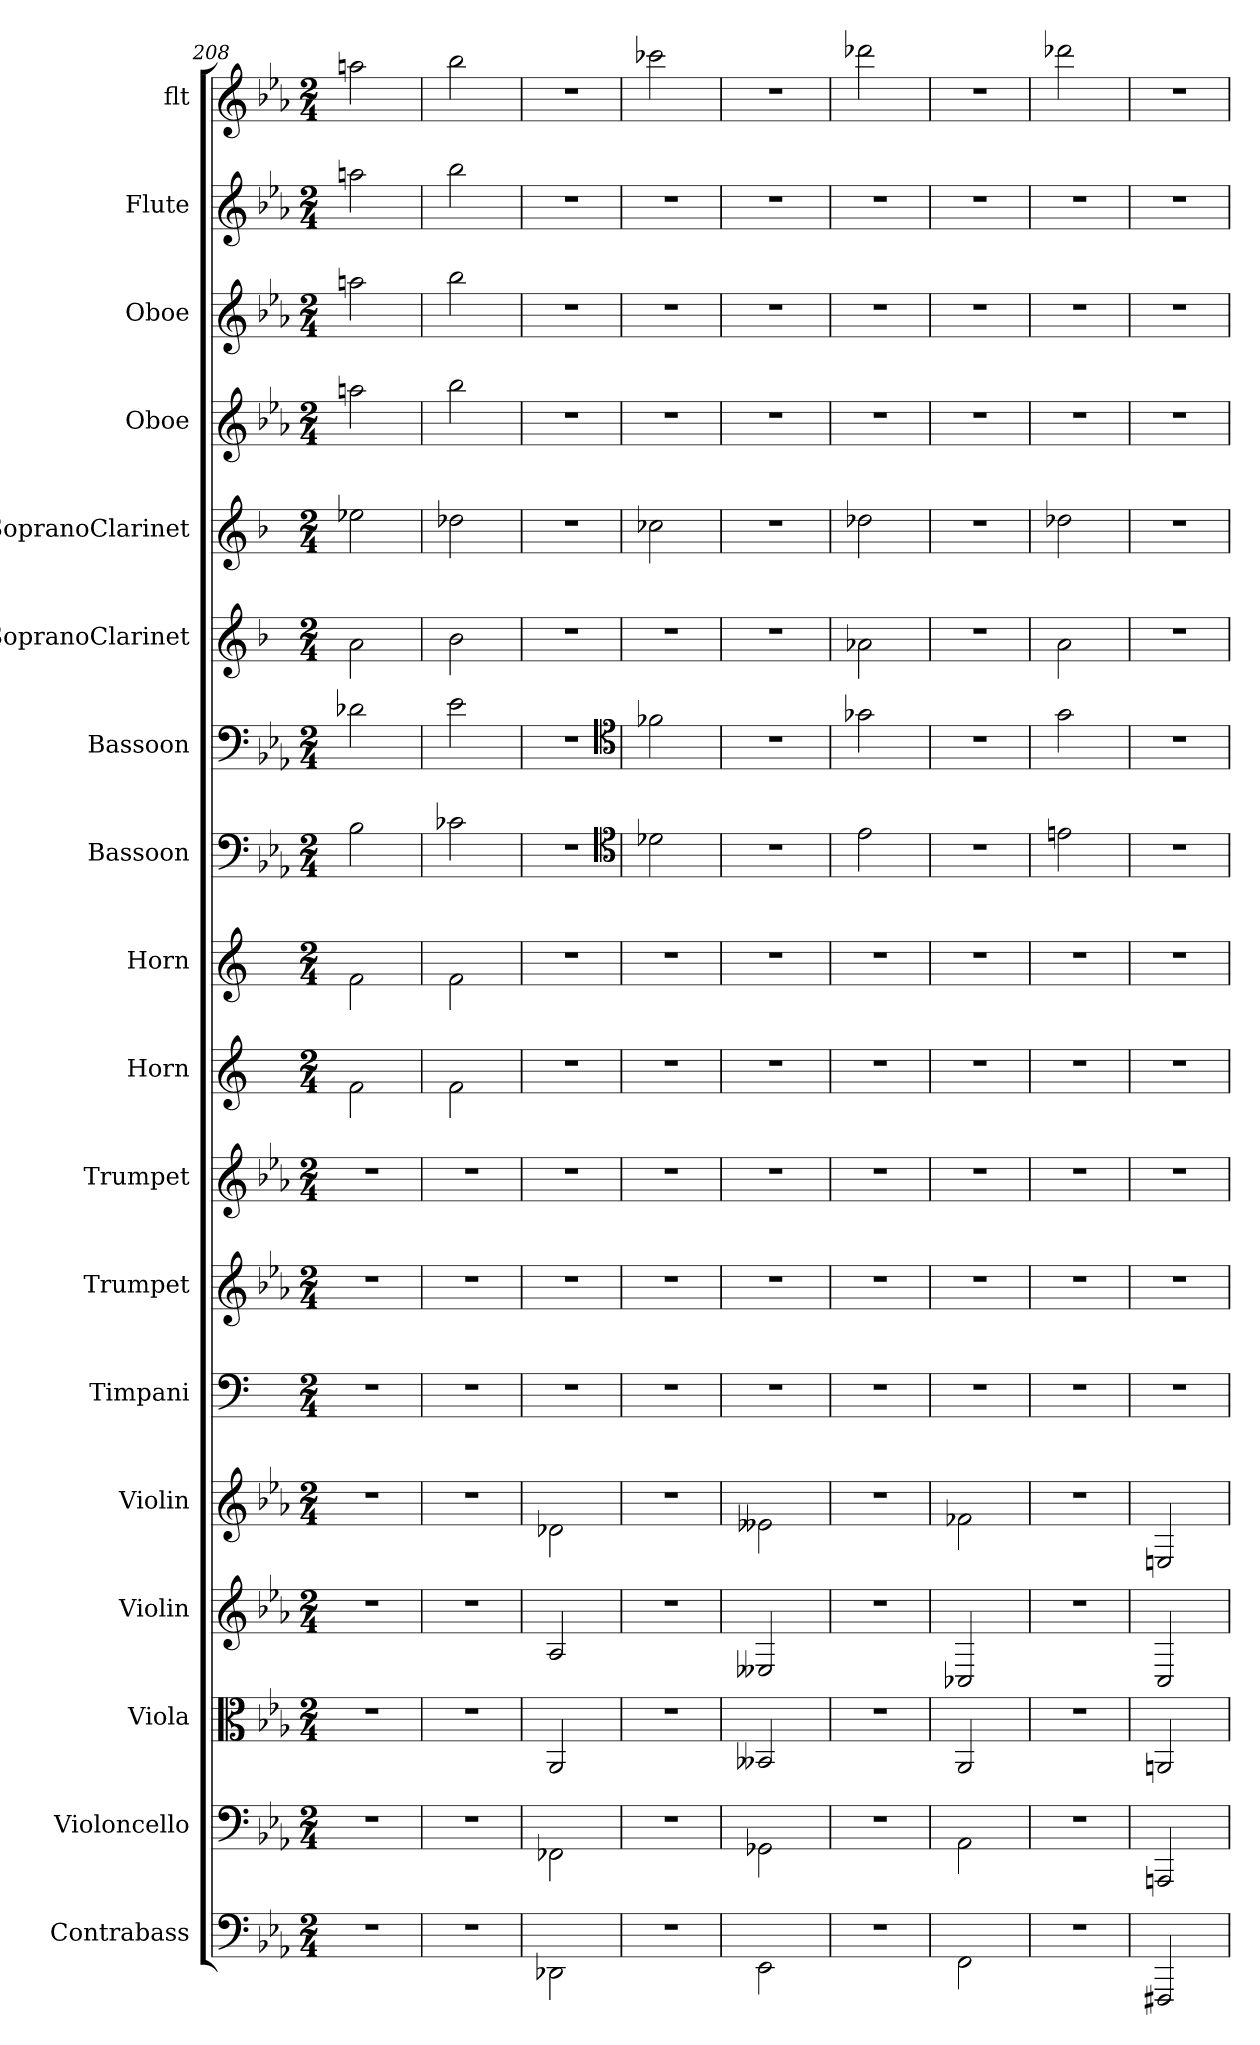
**kern	**kern	**kern	**kern	**kern	**kern	**kern	**kern	**kern	**kern	**kern	**kern	**kern	**kern	**kern	**kern	**kern	**kern
*part18	*part17	*part16	*part15	*part14	*part13	*part12	*part11	*part10	*part9	*part8	*part7	*part6	*part5	*part4	*part3	*part2	*part1
*staff18	*staff17	*staff16	*staff15	*staff14	*staff13	*staff12	*staff11	*staff10	*staff9	*staff8	*staff7	*staff6	*staff5	*staff4	*staff3	*staff2	*staff1
*I"Contrabass	*I"Violoncello	*I"Viola	*I"Violin	*I"Violin	*I"Timpani	*I"Trumpet	*I"Trumpet	*I"Horn	*I"Horn	*I"Bassoon	*I"Bassoon	*I"SopranoClarinet	*I"SopranoClarinet	*I"Oboe	*I"Oboe	*I"Flute	*I"flt
*I'Cb	*I'Vc	*I'Vla	*I'Vln	*I'Vln	*I'Timp	*I'Tpt	*I'Tpt	*I'Hn	*I'Hn	*I'Bsn	*I'Bsn	*	*	*I'Ob	*I'Ob	*I'Fl	*
*clefF4	*clefF4	*clefC3	*clefG2	*clefG2	*clefF4	*clefG2	*clefG2	*clefG2	*clefG2	*clefF4	*clefF4	*clefG2	*clefG2	*clefG2	*clefG2	*clefG2	*clefG2
*k[b-e-a-]	*k[b-e-a-]	*k[b-e-a-]	*k[b-e-a-]	*k[b-e-a-]	*k[]	*k[b-e-a-]	*k[b-e-a-]	*k[]	*k[]	*k[b-e-a-]	*k[b-e-a-]	*k[b-]	*k[b-]	*k[b-e-a-]	*k[b-e-a-]	*k[b-e-a-]	*k[b-e-a-]
*c:	*c:	*c:	*c:	*c:	*	*c:	*c:	*	*	*c:	*c:	*	*	*c:	*c:	*c:	*c:
*M2/4	*M2/4	*M2/4	*M2/4	*M2/4	*M2/4	*M2/4	*M2/4	*M2/4	*M2/4	*M2/4	*M2/4	*M2/4	*M2/4	*M2/4	*M2/4	*M2/4	*M2/4
=208	=208	=208	=208	=208	=208	=208	=208	=208	=208	=208	=208	=208	=208	=208	=208	=208	=208
2r	2r	2r	2r	2r	2r	2r	2r	2f\	2f\	2B-\	2d-X\	2a\	2ee-X\	2aan\	2aan\	2aan\	2aan\
=209	=209	=209	=209	=209	=209	=209	=209	=209	=209	=209	=209	=209	=209	=209	=209	=209	=209
2r	2r	2r	2r	2r	2r	2r	2r	2f\	2f\	2c-X\	2e-\	2b-\	2dd-X\	2bb-\	2bb-\	2bb-\	2bb-\
=210	=210	=210	=210	=210	=210	=210	=210	=210	=210	=210	=210	=210	=210	=210	=210	=210	=210
2DD-X\	2FF-X\	2AA-/	2A-/	2d-X\	2r	2r	2r	2r	2r	2r	2r	2r	2r	2r	2r	2r	2r
*	*	*	*	*	*	*	*	*	*	*clefC4	*clefC4	*	*	*	*	*	*
=211	=211	=211	=211	=211	=211	=211	=211	=211	=211	=211	=211	=211	=211	=211	=211	=211	=211
2r	2r	2r	2r	2r	2r	2r	2r	2r	2r	2d-X\	2f-X\	2r	2cc-X\	2r	2r	2r	2ccc-X\
=212	=212	=212	=212	=212	=212	=212	=212	=212	=212	=212	=212	=212	=212	=212	=212	=212	=212
2EE-\	2GG-X\	2BB--X/	2E--X/	2e--X\	2r	2r	2r	2r	2r	2r	2r	2r	2r	2r	2r	2r	2r
=213	=213	=213	=213	=213	=213	=213	=213	=213	=213	=213	=213	=213	=213	=213	=213	=213	=213
2r	2r	2r	2r	2r	2r	2r	2r	2r	2r	2e-\	2g-X\	2a-X\	2dd-X\	2r	2r	2r	2ddd-X\
=214	=214	=214	=214	=214	=214	=214	=214	=214	=214	=214	=214	=214	=214	=214	=214	=214	=214
2FF\	2AA-\	2AA-/	2C-X/	2f-X\	2r	2r	2r	2r	2r	2r	2r	2r	2r	2r	2r	2r	2r
=215	=215	=215	=215	=215	=215	=215	=215	=215	=215	=215	=215	=215	=215	=215	=215	=215	=215
2r	2r	2r	2r	2r	2r	2r	2r	2r	2r	2en\	2g\	2a\	2dd-X\	2r	2r	2r	2ddd-X\
=216	=216	=216	=216	=216	=216	=216	=216	=216	=216	=216	=216	=216	=216	=216	=216	=216	=216
2FFF#X/	2AAAn/	2AAn/	2C/	2En/	2r	2r	2r	2r	2r	2r	2r	2r	2r	2r	2r	2r	2r
=	=	=	=	=	=	=	=	=	=	=	=	=	=	=	=	=	=
*-	*-	*-	*-	*-	*-	*-	*-	*-	*-	*-	*-	*-	*-	*-	*-	*-	*-
